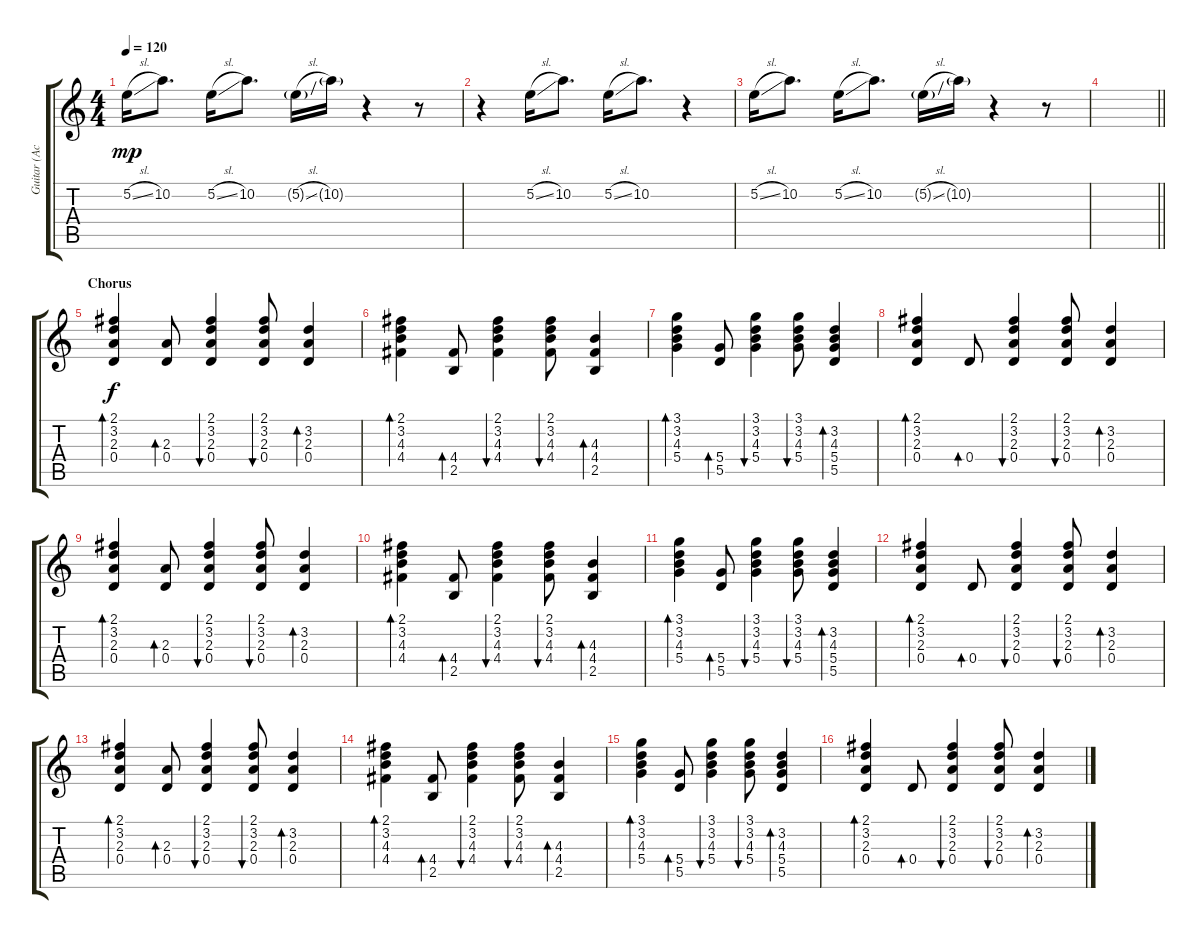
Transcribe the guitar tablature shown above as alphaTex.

\track ("Guitar (Acoustic)" "Guitar (Ac") {instrument acousticguitarsteel}
\staff {score tabs}
\tuning (E4 B3 G3 D3 A2 E2) {hide}
\ts (4 4)
\tempo 120
\clef g2
\ks c
5.2{sl}.16{dy mp} 10.2.8{d} 5.2{sl}.16 10.2.8{d} 5.2{sl g}.16 10.2{g}.16 r.4 r.8 |
r.4 5.2{sl}.16 10.2.8{d} 5.2{sl}.16 10.2.8{d} r.4 |
5.2{sl}.16 10.2.8{d} 5.2{sl}.16 10.2.8{d} 5.2{sl g}.16 10.2{g}.16 r.4 r.8 |
\barLineRight lightlight
|
\section ("" "Chorus")
(2.1 3.2 2.3 0.4).4{bd 30 dy f} (2.3 0.4).8{bd 30} (2.1 3.2 2.3 0.4).4{bu 30} (2.1 3.2 2.3 0.4).8{bu 30} (3.2 2.3 0.4).4{bd 30} |
(2.1 3.2 4.3 4.4).4{bd 30} (4.4 2.5).8{bd 30} (2.1 3.2 4.3 4.4).4{bu 30} (2.1 3.2 4.3 4.4).8{bu 30} (4.3 4.4 2.5).4{bd 30} |
(3.1 3.2 4.3 5.4).4{bd 30} (5.4 5.5).8{bd 30} (3.1 3.2 4.3 5.4).4{bu 30} (3.1 3.2 4.3 5.4).8{bu 30} (3.2 4.3 5.4 5.5).4{bd 30} |
(2.1 3.2 2.3 0.4).4{bd 30} 0.4.8{bd 30} (2.1 3.2 2.3 0.4).4{bu 30} (2.1 3.2 2.3 0.4).8{bu 30} (3.2 2.3 0.4).4{bd 30} |
(2.1 3.2 2.3 0.4).4{bd 30} (2.3 0.4).8{bd 30} (2.1 3.2 2.3 0.4).4{bu 30} (2.1 3.2 2.3 0.4).8{bu 30} (3.2 2.3 0.4).4{bd 30} |
(2.1 3.2 4.3 4.4).4{bd 30} (4.4 2.5).8{bd 30} (2.1 3.2 4.3 4.4).4{bu 30} (2.1 3.2 4.3 4.4).8{bu 30} (4.3 4.4 2.5).4{bd 30} |
(3.1 3.2 4.3 5.4).4{bd 30} (5.4 5.5).8{bd 30} (3.1 3.2 4.3 5.4).4{bu 30} (3.1 3.2 4.3 5.4).8{bu 30} (3.2 4.3 5.4 5.5).4{bd 30} |
(2.1 3.2 2.3 0.4).4{bd 30} 0.4.8{bd 30} (2.1 3.2 2.3 0.4).4{bu 30} (2.1 3.2 2.3 0.4).8{bu 30} (3.2 2.3 0.4).4{bd 30} |
(2.1 3.2 2.3 0.4).4{bd 30} (2.3 0.4).8{bd 30} (2.1 3.2 2.3 0.4).4{bu 30} (2.1 3.2 2.3 0.4).8{bu 30} (3.2 2.3 0.4).4{bd 30} |
(2.1 3.2 4.3 4.4).4{bd 30} (4.4 2.5).8{bd 30} (2.1 3.2 4.3 4.4).4{bu 30} (2.1 3.2 4.3 4.4).8{bu 30} (4.3 4.4 2.5).4{bd 30} |
(3.1 3.2 4.3 5.4).4{bd 30} (5.4 5.5).8{bd 30} (3.1 3.2 4.3 5.4).4{bu 30} (3.1 3.2 4.3 5.4).8{bu 30} (3.2 4.3 5.4 5.5).4{bd 30} |
(2.1 3.2 2.3 0.4).4{bd 30} 0.4.8{bd 30} (2.1 3.2 2.3 0.4).4{bu 30} (2.1 3.2 2.3 0.4).8{bu 30} (3.2 2.3 0.4).4{bd 30}
